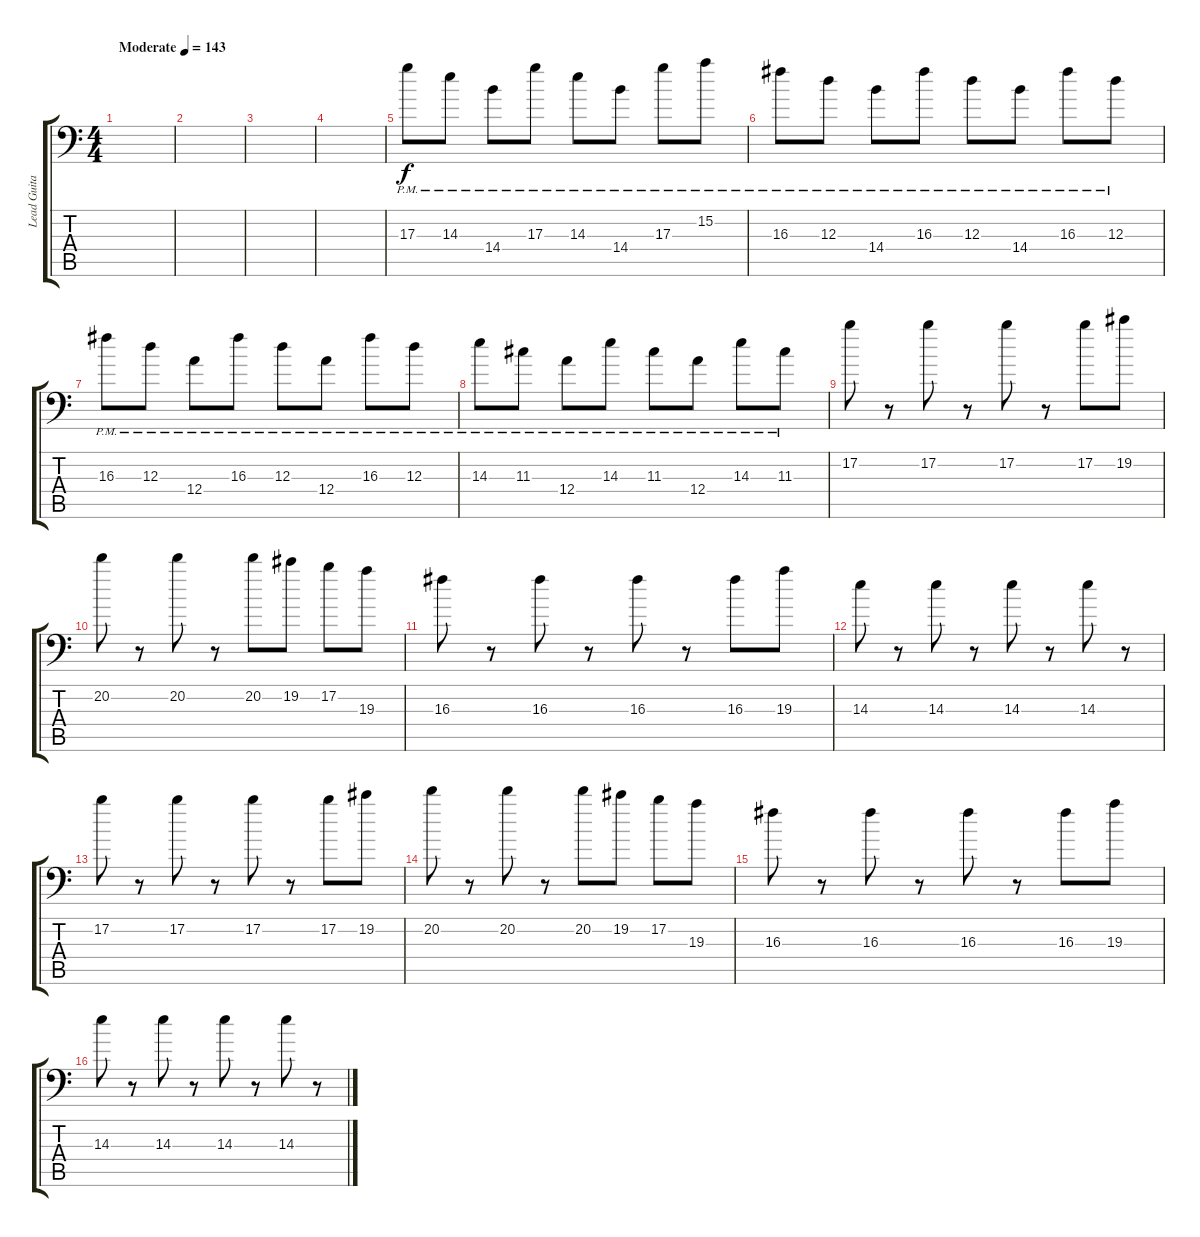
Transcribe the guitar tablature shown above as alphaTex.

\track ("Lead Guitar" "Lead Guita") {instrument distortionguitar}
\staff {score tabs}
\tuning (B3 Gb3 D3 A2 E2 A1) {hide}
\ts (4 4)
\tempo (143 "Moderate")
\clef f4
\ks c
|
|
|
|
17.3{pm}.8 14.3{pm}.8 14.4{pm}.8 17.3{pm}.8 14.3{pm}.8 14.4{pm}.8 17.3{pm}.8 15.2{pm}.8 |
16.3{pm}.8 12.3{pm}.8 14.4{pm}.8 16.3{pm}.8 12.3{pm}.8 14.4{pm}.8 16.3{pm}.8 12.3{pm}.8 |
16.3{pm}.8 12.3{pm}.8 12.4{pm}.8 16.3{pm}.8 12.3{pm}.8 12.4{pm}.8 16.3{pm}.8 12.3{pm}.8 |
14.3{pm}.8 11.3{pm}.8 12.4{pm}.8 14.3{pm}.8 11.3{pm}.8 12.4{pm}.8 14.3{pm}.8 11.3{pm}.8 |
17.2.8 r.8 17.2.8 r.8 17.2.8 r.8 17.2.8 19.2.8 |
20.2.8 r.8 20.2.8 r.8 20.2.8 19.2.8 17.2.8 19.3.8 |
16.3.8 r.8 16.3.8 r.8 16.3.8 r.8 16.3.8 19.3.8 |
14.3.8 r.8 14.3.8 r.8 14.3.8 r.8 14.3.8 r.8 |
17.2.8 r.8 17.2.8 r.8 17.2.8 r.8 17.2.8 19.2.8 |
20.2.8 r.8 20.2.8 r.8 20.2.8 19.2.8 17.2.8 19.3.8 |
16.3.8 r.8 16.3.8 r.8 16.3.8 r.8 16.3.8 19.3.8 |
14.3.8 r.8 14.3.8 r.8 14.3.8 r.8 14.3.8 r.8
